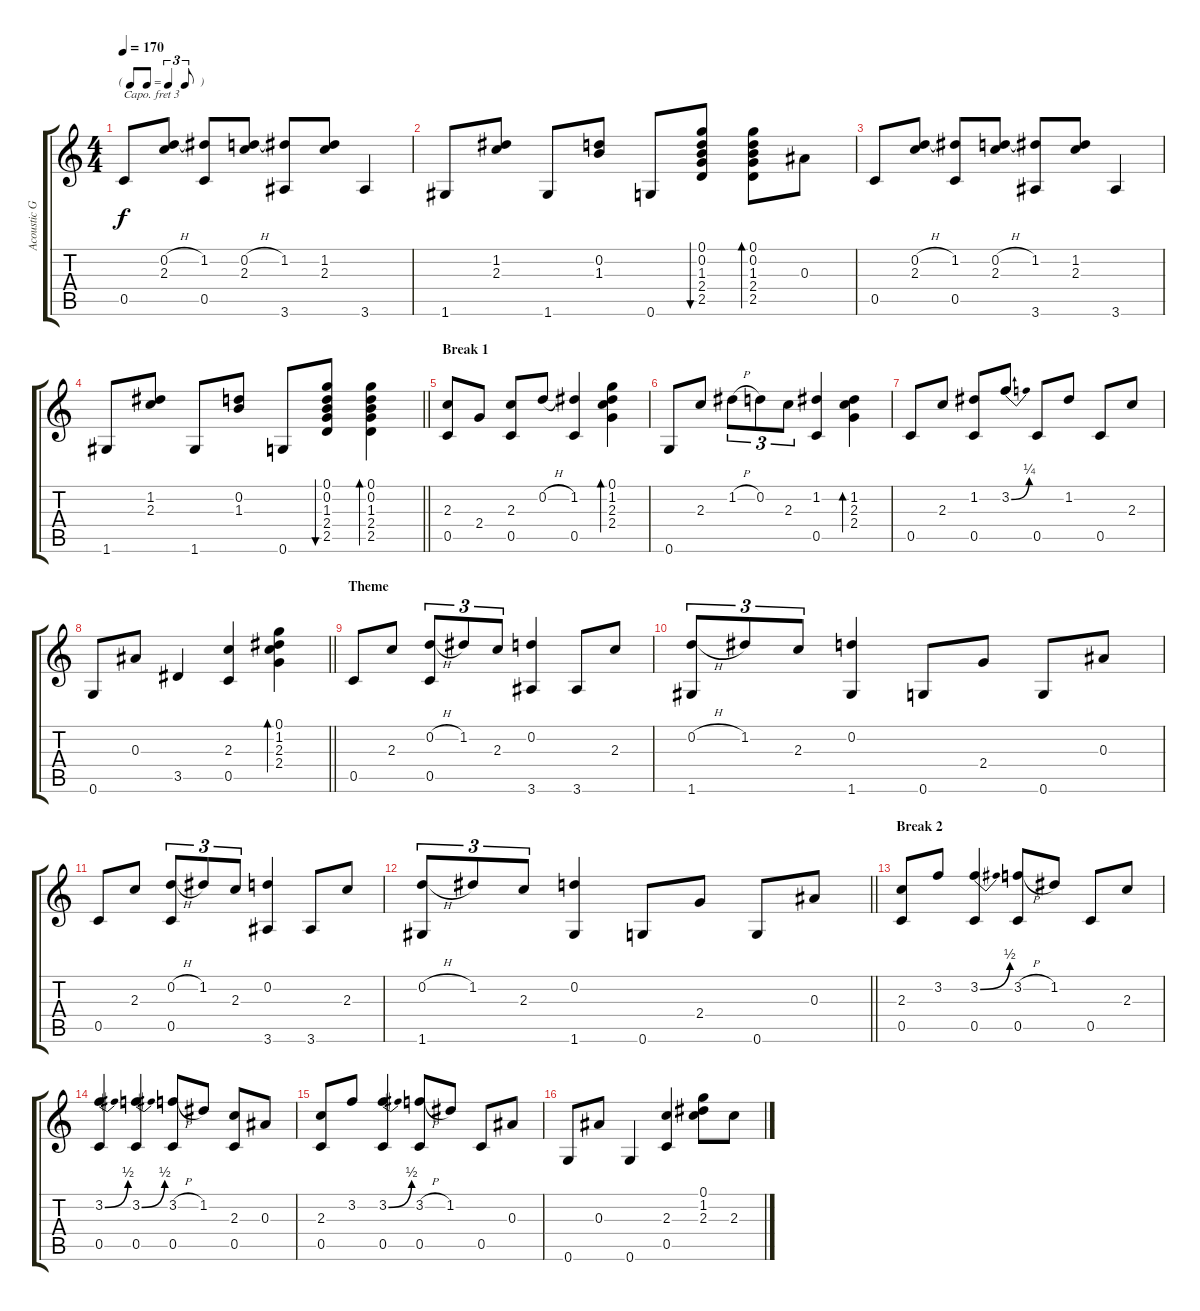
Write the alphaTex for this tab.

\track ("Acoustic Guitar" "Acoustic G") {instrument acousticguitarsteel}
\staff {score tabs}
\capo 3
\tuning (E4 B3 G3 D3 A2 E2) {hide}
\ts (4 4)
\tf triplet8th
\tempo 170
\clef g2
\ks c
0.5.8{dy f} (0.2{h} 2.3).8 (1.2 0.5).8 (0.2{h} 2.3).8 (1.2 3.6).8 (1.2 2.3).8 3.6.4 |
1.6.8 (1.2 2.3).8 1.6.8 (0.2 1.3).8 0.6.8 (0.1 0.2 1.3 2.4 2.5).8{bu 60} (0.1 0.2 1.3 2.4 2.5).8{bd 60} 0.3.8 |
0.5.8 (0.2{h} 2.3).8 (1.2 0.5).8 (0.2{h} 2.3).8 (1.2 3.6).8 (1.2 2.3).8 3.6.4 |
\barLineRight lightlight
1.6.8 (1.2 2.3).8 1.6.8 (0.2 1.3).8 0.6.8 (0.1 0.2 1.3 2.4 2.5).8{bu 60} (0.1 0.2 1.3 2.4 2.5).4{bd 60} |
\section ("" "Break 1")
(2.3 0.5).8 2.4.8 (2.3 0.5).8 0.2{h}.8 (1.2 0.5).4 (0.1 1.2 2.3 2.4).4{bd 60} |
0.6.8 2.3.8 1.2{h}.8{tu (3 2)} 0.2.8{tu (3 2)} 2.3.8{tu (3 2)} (1.2 0.5).4 (1.2 2.3 2.4).4{bd 60} |
0.5.8 2.3.8 (1.2 0.5).8 3.2{be (bend 0 0 60 1)}.8 0.5.8 1.2.8 0.5.8 2.3.8 |
\barLineRight lightlight
0.6.8 0.3.8 3.5.4 (2.3 0.5).4 (0.1 1.2 2.3 2.4).4{bd 60} |
\section ("" "Theme")
0.5.8 2.3.8 (0.2{h} 0.5).8{tu (3 2)} 1.2.8{tu (3 2)} 2.3.8{tu (3 2)} (0.2 3.6).4 3.6.8 2.3.8 |
(0.2{h} 1.6).8{tu (3 2)} 1.2.8{tu (3 2)} 2.3.8{tu (3 2)} (0.2 1.6).4 0.6.8 2.4.8 0.6.8 0.3.8 |
0.5.8 2.3.8 (0.2{h} 0.5).8{tu (3 2)} 1.2.8{tu (3 2)} 2.3.8{tu (3 2)} (0.2 3.6).4 3.6.8 2.3.8 |
\barLineRight lightlight
(0.2{h} 1.6).8{tu (3 2)} 1.2.8{tu (3 2)} 2.3.8{tu (3 2)} (0.2 1.6).4 0.6.8 2.4.8 0.6.8 0.3.8 |
\section ("" "Break 2")
(2.3 0.5).8 3.2.8 (3.2{be (bend 0 0 60 2)} 0.5).4 (3.2{h} 0.5).8 1.2.8 0.5.8 2.3.8 |
(3.2{be (bend 0 0 60 2)} 0.5).4 (3.2{be (bend 0 0 60 2)} 0.5).4 (3.2{h} 0.5).8 1.2.8 (2.3 0.5).8 0.3.8 |
(2.3 0.5).8 3.2.8 (3.2{be (bend 0 0 60 2)} 0.5).4 (3.2{h} 0.5).8 1.2.8 0.5.8 0.3.8 |
0.6.8 0.3.8 0.6.4 (2.3 0.5).4 (0.1 1.2 2.3).8 2.3.8
